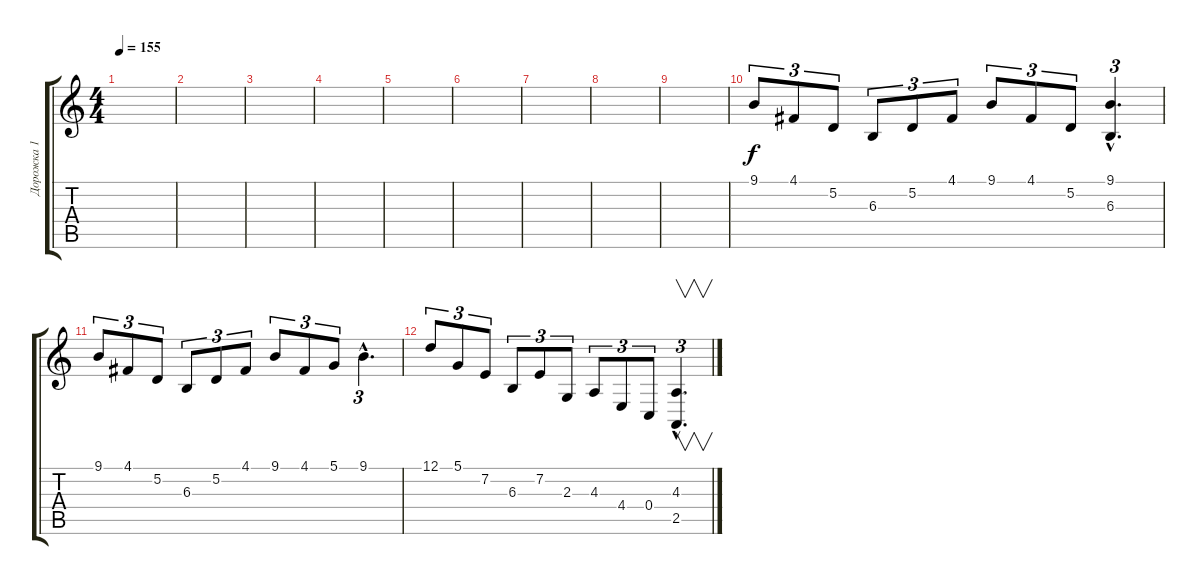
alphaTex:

\track ("Дорожка 1" "Дорожка 1") {instrument acousticgrandpiano}
\staff {score tabs}
\tuning (D4 A3 F3 C3 G2 D2) {hide}
\ts (4 4)
\tempo 155
\clef g2
\ks c
|
|
|
|
|
|
|
|
|
9.1.8{tu (3 2)} 4.1.8{tu (3 2)} 5.2.8{tu (3 2)} 6.3.8{tu (3 2)} 5.2.8{tu (3 2)} 4.1.8{tu (3 2)} 9.1.8{tu (3 2)} 4.1.8{tu (3 2)} 5.2.8{tu (3 2)} (9.1{hac} 6.3{hac}).4{d tu (3 2)} |
9.1.8{tu (3 2)} 4.1.8{tu (3 2)} 5.2.8{tu (3 2)} 6.3.8{tu (3 2)} 5.2.8{tu (3 2)} 4.1.8{tu (3 2)} 9.1.8{tu (3 2)} 4.1.8{tu (3 2)} 5.1.8{tu (3 2)} 9.1{hac}.4{d tu (3 2)} |
12.1.8{tu (3 2)} 5.1.8{tu (3 2)} 7.2.8{tu (3 2)} 6.3.8{tu (3 2)} 7.2.8{tu (3 2)} 2.3.8{tu (3 2)} 4.3.8{tu (3 2)} 4.4.8{tu (3 2)} 0.4.8{tu (3 2)} (4.3{hac} 2.5{hac}).4{v d tu (3 2)}
